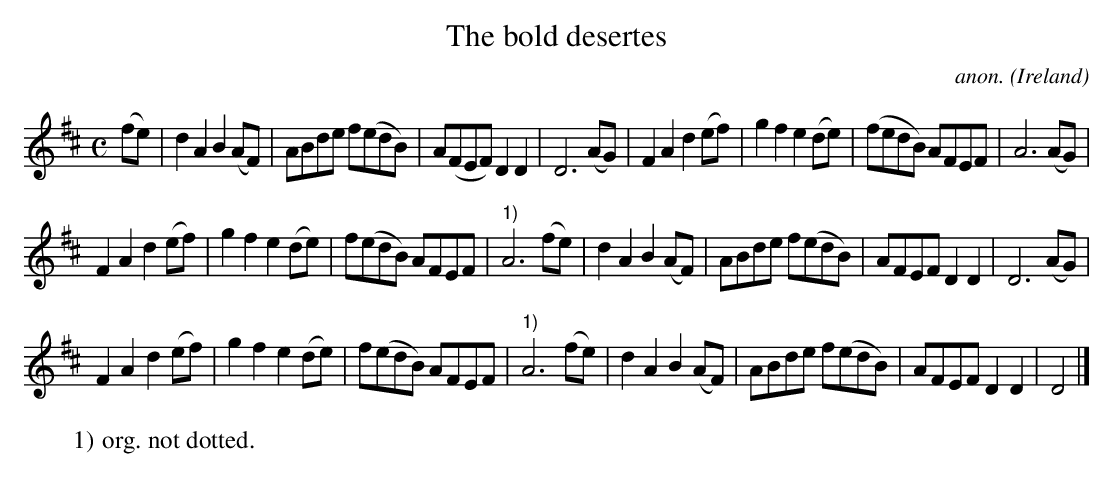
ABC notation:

X:1
T:The bold desertes
C:anon.
O:Ireland
M:C
L:1/8
K:D
(fe)|d2A2 B2(AF)|ABde f(edB)|A(FEF) D2D2|D6 (AG)|F2A2 d2(ef)|g2f2 e2(de)|(fedB) AFEF|A6(AG)|
F2A2 d2(ef)|g2f2 e2(de)|f(edB) AFEF|"^1)"A6(fe)|d2A2 B2(AF)|ABde f(edB)|AFEF D2D2|D6(AG)|
F2A2 d2(ef)|g2f2 e2(de)|f(edB) AFEF|"^1)"A6(fe)|d2A2 B2(AF)|ABde f(edB)|AFEF D2D2|D4|]
W:1) org. not dotted.
